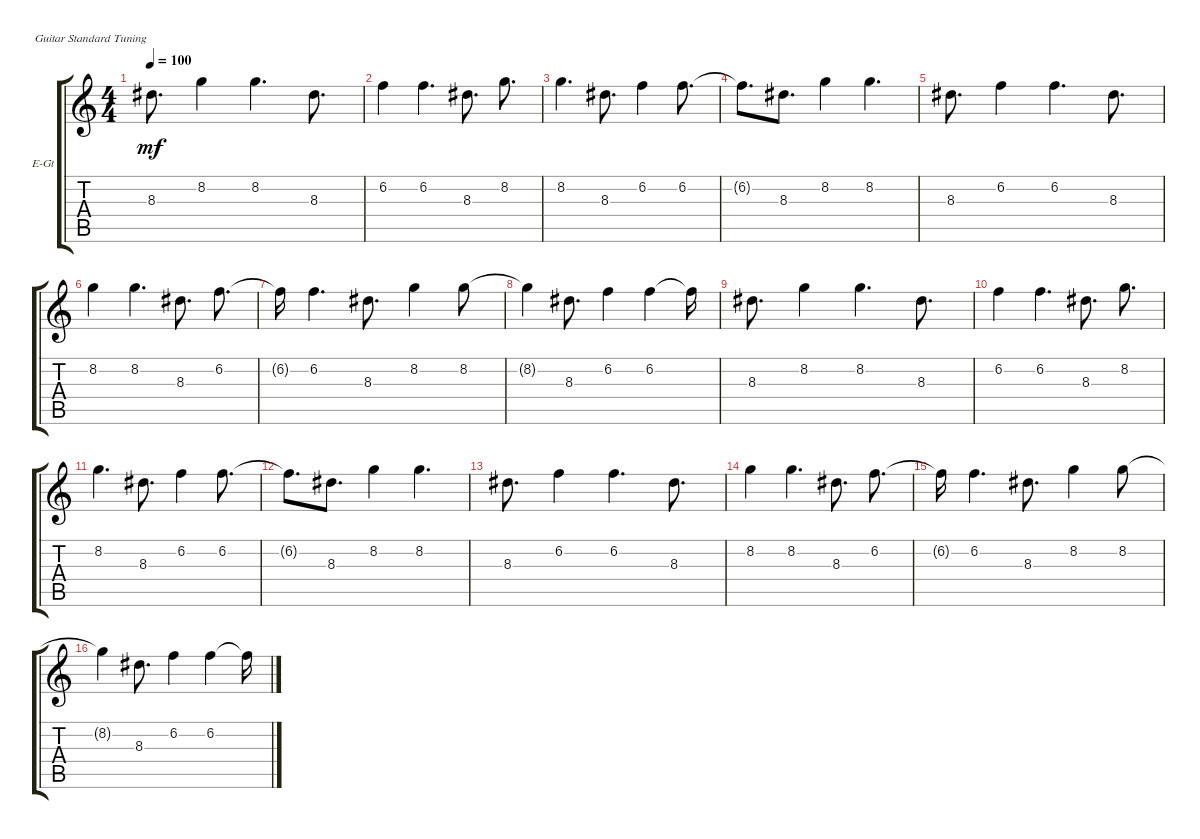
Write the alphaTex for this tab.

\defaultSystemsLayout 4
\bracketExtendMode groupsimilarinstruments
\firstSystemTrackNameOrientation horizontal
\otherSystemsTrackNameOrientation horizontal
\track ("Lead Guitar" "E-Gt") {instrument distortionguitar}
\staff {score tabs}
\tuning (E4 B3 G3 D3 A2 E2)
\ts (4 4)
\tempo 100
\clef g2
\ks c
8.3.8{d dy mf} 8.2.4 8.2.4{d} 8.3.8{d} |
6.2.4 6.2.4{d} 8.3.8{d} 8.2.8{d} |
8.2.4{d} 8.3.8{d} 6.2.4 6.2.8{d} |
6.2{t}.8{d} 8.3.8{d} 8.2.4 8.2.4{d} |
8.3.8{d} 6.2.4 6.2.4{d} 8.3.8{d} |
8.2.4 8.2.4{d} 8.3.8{d} 6.2.8{d} |
6.2{t}.16 6.2.4{d} 8.3.8{d} 8.2.4 8.2.8 |
8.2{t}.4 8.3.8{d} 6.2.4 6.2.4 6.2{t}.16 |
8.3.8{d} 8.2.4 8.2.4{d} 8.3.8{d} |
6.2.4 6.2.4{d} 8.3.8{d} 8.2.8{d} |
8.2.4{d} 8.3.8{d} 6.2.4 6.2.8{d} |
6.2{t}.8{d} 8.3.8{d} 8.2.4 8.2.4{d} |
8.3.8{d} 6.2.4 6.2.4{d} 8.3.8{d} |
8.2.4 8.2.4{d} 8.3.8{d} 6.2.8{d} |
6.2{t}.16 6.2.4{d} 8.3.8{d} 8.2.4 8.2.8 |
8.2{t}.4 8.3.8{d} 6.2.4 6.2.4 6.2{t}.16
